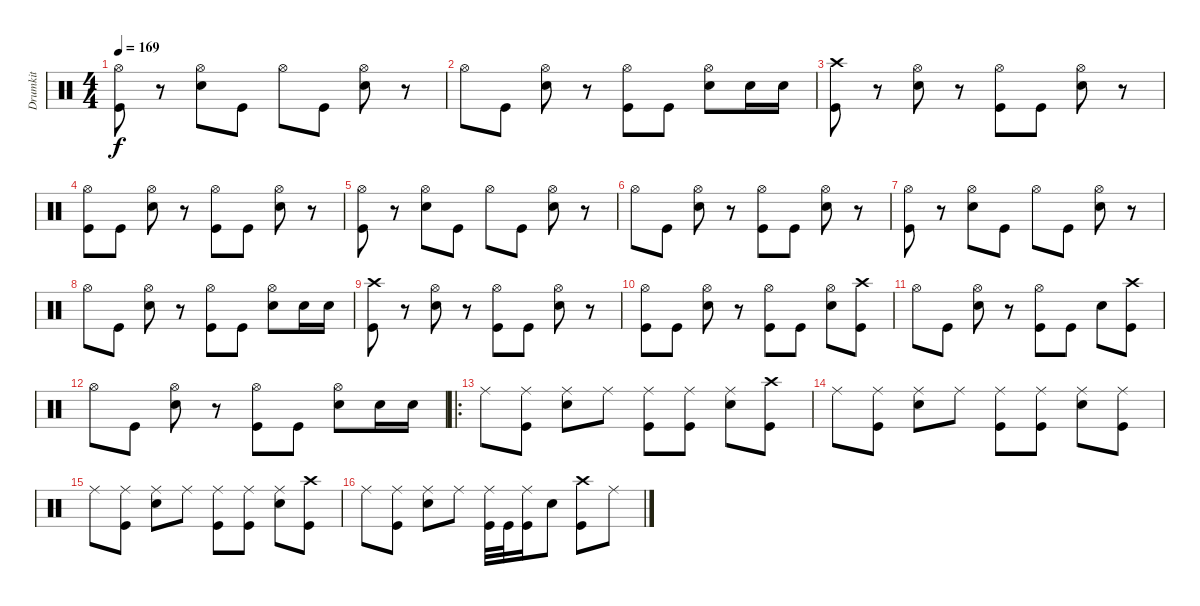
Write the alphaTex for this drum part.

\track ("Drumkit" "Drumkit") {instrument percussion}
\staff {score}
\articulation defaults
\ts (4 4)
\tempo 169
\clef neutral
\ks c
("Hi-Hat (open)" "Kick (hit)").8{dy f} r.8 ("Hi-Hat (open)" "Snare (hit) 2").8 "Kick (hit)".8 "Hi-Hat (open)".8 "Kick (hit)".8 ("Hi-Hat (open)" "Snare (hit) 2").8 r.8 |
"Hi-Hat (open)".8 "Kick (hit)".8 ("Hi-Hat (open)" "Snare (hit) 2").8 r.8 ("Hi-Hat (open)" "Kick (hit)").8 "Kick (hit)".8 ("Hi-Hat (open)" "Snare (hit) 2").8 "Snare (hit) 2".16 "Snare (hit) 2".16 |
("Crash high (hit)" "Kick (hit)").8 r.8 ("Hi-Hat (open)" "Snare (hit) 2").8 r.8 ("Hi-Hat (open)" "Kick (hit)").8 "Kick (hit)".8 ("Hi-Hat (open)" "Snare (hit) 2").8 r.8 |
("Hi-Hat (open)" "Kick (hit)").8 "Kick (hit)".8 ("Hi-Hat (open)" "Snare (hit) 2").8 r.8 ("Hi-Hat (open)" "Kick (hit)").8 "Kick (hit)".8 ("Hi-Hat (open)" "Snare (hit) 2").8 r.8 |
("Hi-Hat (open)" "Kick (hit)").8 r.8 ("Hi-Hat (open)" "Snare (hit) 2").8 "Kick (hit)".8 "Hi-Hat (open)".8 "Kick (hit)".8 ("Hi-Hat (open)" "Snare (hit) 2").8 r.8 |
"Hi-Hat (open)".8 "Kick (hit)".8 ("Hi-Hat (open)" "Snare (hit) 2").8 r.8 ("Hi-Hat (open)" "Kick (hit)").8 "Kick (hit)".8 ("Hi-Hat (open)" "Snare (hit) 2").8 r.8 |
("Hi-Hat (open)" "Kick (hit)").8 r.8 ("Hi-Hat (open)" "Snare (hit) 2").8 "Kick (hit)".8 "Hi-Hat (open)".8 "Kick (hit)".8 ("Hi-Hat (open)" "Snare (hit) 2").8 r.8 |
"Hi-Hat (open)".8 "Kick (hit)".8 ("Hi-Hat (open)" "Snare (hit) 2").8 r.8 ("Hi-Hat (open)" "Kick (hit)").8 "Kick (hit)".8 ("Hi-Hat (open)" "Snare (hit) 2").8 "Snare (hit) 2".16 "Snare (hit) 2".16 |
("Crash high (hit)" "Kick (hit)").8 r.8 ("Hi-Hat (open)" "Snare (hit) 2").8 r.8 ("Hi-Hat (open)" "Kick (hit)").8 "Kick (hit)".8 ("Hi-Hat (open)" "Snare (hit) 2").8 r.8 |
("Hi-Hat (open)" "Kick (hit)").8 "Kick (hit)".8 ("Hi-Hat (open)" "Snare (hit) 2").8 r.8 ("Hi-Hat (open)" "Kick (hit)").8 "Kick (hit)".8 ("Hi-Hat (open)" "Snare (hit) 2").8 ("Crash high (hit)" "Kick (hit)").8 |
"Hi-Hat (open)".8 "Kick (hit)".8 ("Hi-Hat (open)" "Snare (hit) 2").8 r.8 ("Hi-Hat (open)" "Kick (hit)").8 "Kick (hit)".8 "Snare (hit) 2".8 ("Crash high (hit)" "Kick (hit)").8 |
"Hi-Hat (open)".8 "Kick (hit)".8 ("Hi-Hat (open)" "Snare (hit) 2").8 r.8 ("Hi-Hat (open)" "Kick (hit)").8 "Kick (hit)".8 ("Hi-Hat (open)" "Snare (hit) 2").8 "Snare (hit) 2".16 "Snare (hit) 2".16 |
\ro "Ride (middle)".8
("Ride (middle)" "Kick (hit)").8 ("Ride (middle)" "Snare (hit) 2").8 "Ride (middle)".8 ("Ride (middle)" "Kick (hit)").8 ("Ride (middle)" "Kick (hit)").8 ("Ride (middle)" "Snare (hit) 2").8 ("Crash high (hit)" "Kick (hit)").8 |
"Ride (middle)".8 ("Ride (middle)" "Kick (hit)").8 ("Ride (middle)" "Snare (hit) 2").8 "Ride (middle)".8 ("Ride (middle)" "Kick (hit)").8 ("Ride (middle)" "Kick (hit)").8 ("Ride (middle)" "Snare (hit) 2").8 ("Ride (middle)" "Kick (hit)").8 |
"Ride (middle)".8 ("Ride (middle)" "Kick (hit)").8 ("Ride (middle)" "Snare (hit) 2").8 "Ride (middle)".8 ("Ride (middle)" "Kick (hit)").8 ("Ride (middle)" "Kick (hit)").8 ("Ride (middle)" "Snare (hit) 2").8 ("Crash high (hit)" "Kick (hit)").8 |
"Ride (middle)".8 ("Ride (middle)" "Kick (hit)").8 ("Ride (middle)" "Snare (hit) 2").8 "Ride (middle)".8 ("Ride (middle)" "Kick (hit)").32 "Kick (hit)".32 ("Ride (middle)" "Kick (hit)").16 "Snare (hit) 2".8 ("Crash high (hit)" "Kick (hit)").8 "Ride (middle)".8
